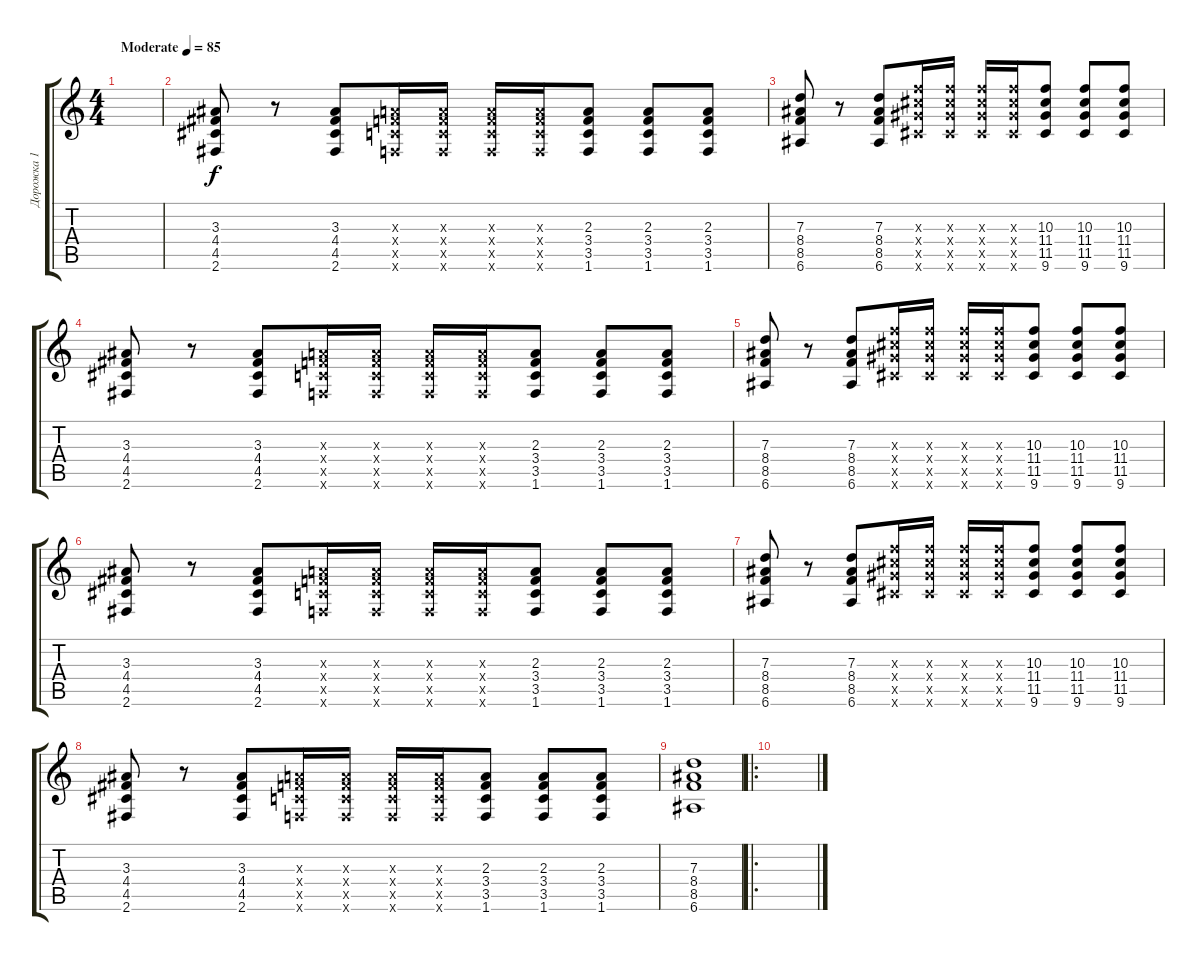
\track ("Дорожка 1" "Дорожка 1") {instrument acousticguitarsteel}
\staff {score tabs}
\tuning (E4 B3 G3 D3 A2 E2) {hide}
\ts (4 4)
\tempo (85 "Moderate")
\clef g2
\ks c
|
(3.3 4.4 4.5 2.6).8 r.8 (3.3 4.4 4.5 2.6).8 (2.3{x} 3.4{x} 3.5{x} 1.6{x}).16 (2.3{x} 3.4{x} 3.5{x} 1.6{x}).16 (2.3{x} 3.4{x} 3.5{x} 1.6{x}).16 (2.3{x} 3.4{x} 3.5{x} 1.6{x}).16 (2.3 3.4 3.5 1.6).8 (2.3 3.4 3.5 1.6).8 (2.3 3.4 3.5 1.6).8 |
(7.3 8.4 8.5 6.6).8 r.8 (7.3 8.4 8.5 6.6).8 (10.3{x} 11.4{x} 11.5{x} 9.6{x}).16 (10.3{x} 11.4{x} 11.5{x} 9.6{x}).16 (10.3{x} 11.4{x} 11.5{x} 9.6{x}).16 (10.3{x} 11.4{x} 11.5{x} 9.6{x}).16 (10.3 11.4 11.5 9.6).8 (10.3 11.4 11.5 9.6).8 (10.3 11.4 11.5 9.6).8 |
(3.3 4.4 4.5 2.6).8 r.8 (3.3 4.4 4.5 2.6).8 (2.3{x} 3.4{x} 3.5{x} 1.6{x}).16 (2.3{x} 3.4{x} 3.5{x} 1.6{x}).16 (2.3{x} 3.4{x} 3.5{x} 1.6{x}).16 (2.3{x} 3.4{x} 3.5{x} 1.6{x}).16 (2.3 3.4 3.5 1.6).8 (2.3 3.4 3.5 1.6).8 (2.3 3.4 3.5 1.6).8 |
(7.3 8.4 8.5 6.6).8 r.8 (7.3 8.4 8.5 6.6).8 (10.3{x} 11.4{x} 11.5{x} 9.6{x}).16 (10.3{x} 11.4{x} 11.5{x} 9.6{x}).16 (10.3{x} 11.4{x} 11.5{x} 9.6{x}).16 (10.3{x} 11.4{x} 11.5{x} 9.6{x}).16 (10.3 11.4 11.5 9.6).8 (10.3 11.4 11.5 9.6).8 (10.3 11.4 11.5 9.6).8 |
(3.3 4.4 4.5 2.6).8 r.8 (3.3 4.4 4.5 2.6).8 (2.3{x} 3.4{x} 3.5{x} 1.6{x}).16 (2.3{x} 3.4{x} 3.5{x} 1.6{x}).16 (2.3{x} 3.4{x} 3.5{x} 1.6{x}).16 (2.3{x} 3.4{x} 3.5{x} 1.6{x}).16 (2.3 3.4 3.5 1.6).8 (2.3 3.4 3.5 1.6).8 (2.3 3.4 3.5 1.6).8 |
(7.3 8.4 8.5 6.6).8 r.8 (7.3 8.4 8.5 6.6).8 (10.3{x} 11.4{x} 11.5{x} 9.6{x}).16 (10.3{x} 11.4{x} 11.5{x} 9.6{x}).16 (10.3{x} 11.4{x} 11.5{x} 9.6{x}).16 (10.3{x} 11.4{x} 11.5{x} 9.6{x}).16 (10.3 11.4 11.5 9.6).8 (10.3 11.4 11.5 9.6).8 (10.3 11.4 11.5 9.6).8 |
(3.3 4.4 4.5 2.6).8 r.8 (3.3 4.4 4.5 2.6).8 (2.3{x} 3.4{x} 3.5{x} 1.6{x}).16 (2.3{x} 3.4{x} 3.5{x} 1.6{x}).16 (2.3{x} 3.4{x} 3.5{x} 1.6{x}).16 (2.3{x} 3.4{x} 3.5{x} 1.6{x}).16 (2.3 3.4 3.5 1.6).8 (2.3 3.4 3.5 1.6).8 (2.3 3.4 3.5 1.6).8 |
(7.3 8.4 8.5 6.6).1 |
\ro
